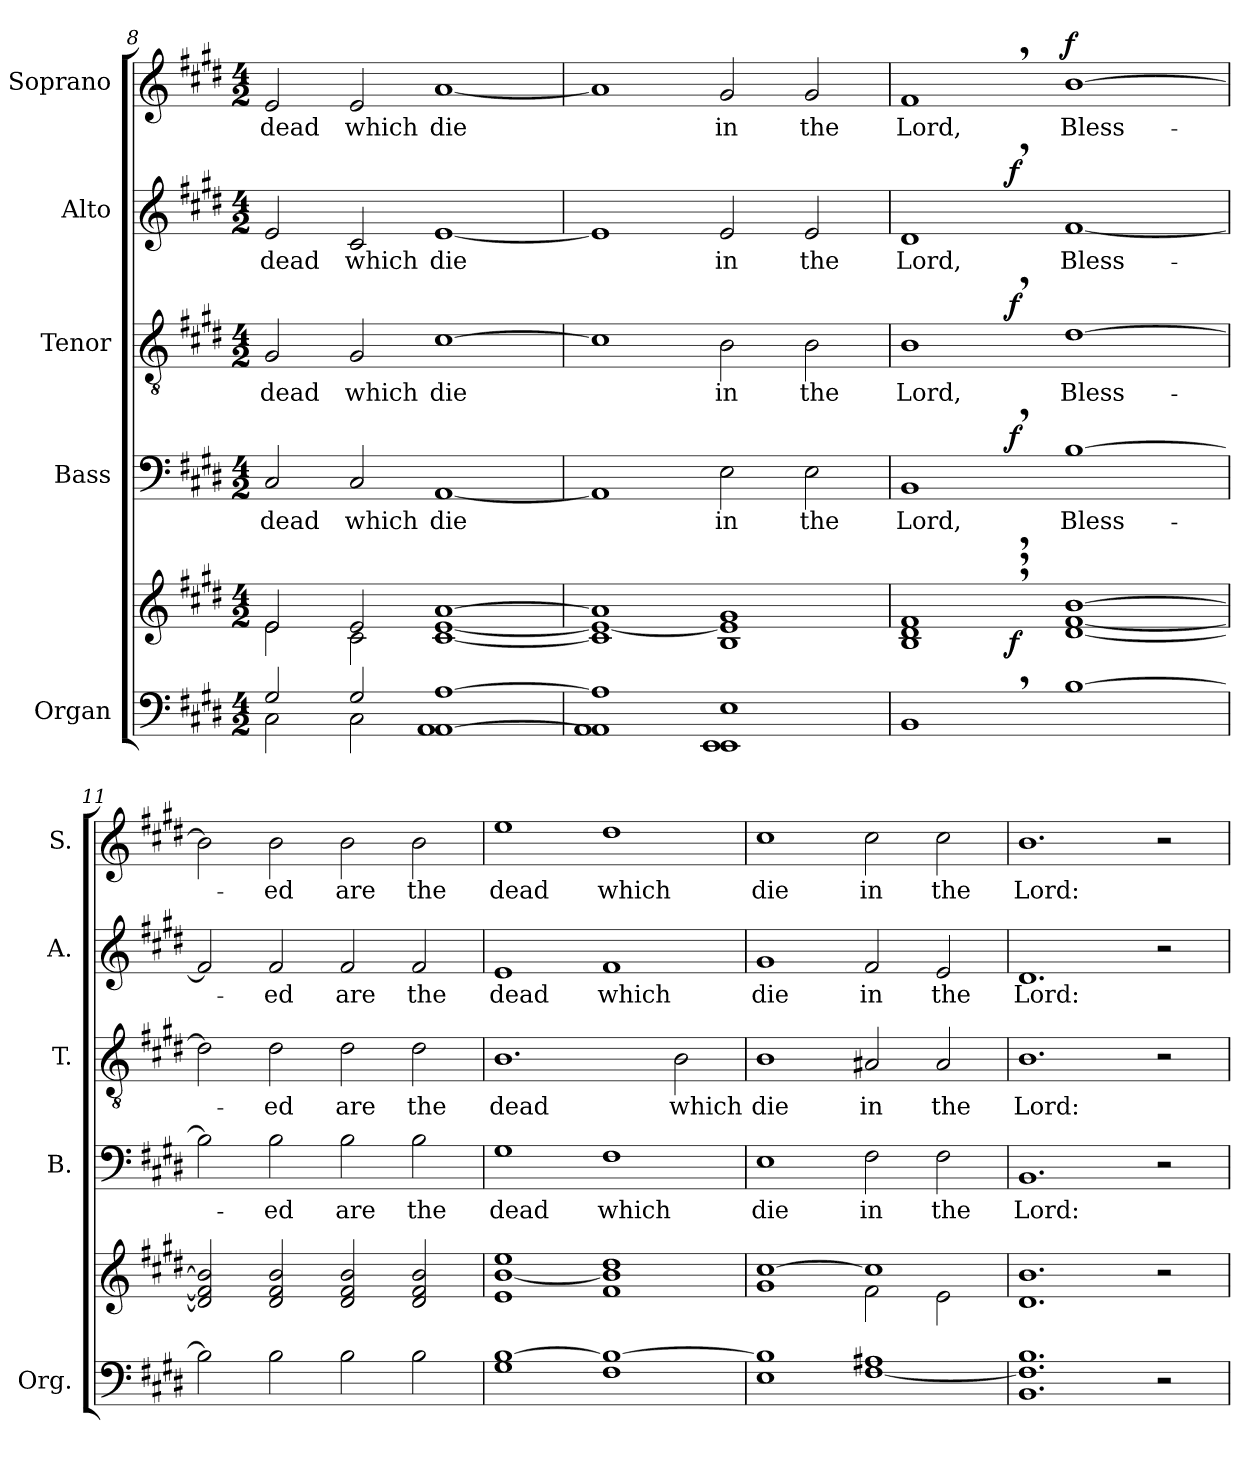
**kern	**kern	**dynam	**kern	**text	**dynam	**kern	**text	**dynam	**kern	**text	**dynam	**kern	**text	**dynam
*part5	*part5	*part5	*part4	*part4	*part4	*part3	*part3	*part3	*part2	*part2	*part2	*part1	*part1	*part1
*staff6	*staff5	*staff5/6	*staff4	*staff4	*staff4	*staff3	*staff3	*staff3	*staff2	*staff2	*staff2	*staff1	*staff1	*staff1
*I"Organ	*	*	*I"Bass	*	*	*I"Tenor	*	*	*I"Alto	*	*	*I"Soprano	*	*
*I'Org.	*	*	*I'B.	*	*	*I'T.	*	*	*I'A.	*	*	*I'S.	*	*
*clefF4	*clefG2	*	*clefF4	*	*	*clefGv2	*	*	*clefG2	*	*	*clefG2	*	*
*k[f#c#g#d#]	*k[f#c#g#d#]	*	*k[f#c#g#d#]	*	*	*k[f#c#g#d#]	*	*	*k[f#c#g#d#]	*	*	*k[f#c#g#d#]	*	*
*E:	*E:	*	*E:	*	*	*E:	*	*	*E:	*	*	*E:	*	*
*M4/2	*M4/2	*	*M4/2	*	*	*M4/2	*	*	*M4/2	*	*	*M4/2	*	*
=8	=8	=8	=8	=8	=8	=8	=8	=8	=8	=8	=8	=8	=8	=8
*^	*^	*	*	*	*	*	*	*	*	*	*	*	*	*
!	!	!	!	!	!	!LO:LY:b	!	!	!LO:LY:b	!	!	!LO:LY:b	!	!	!LO:LY:b	!
2G#/	2C#\	2e/	2e\	.	2C#/	dead	.	2G#/	dead	.	2e/	dead	.	2e/	dead	.
!	!	!	!	!	!	!LO:LY:b	!	!	!LO:LY:b	!	!	!LO:LY:b	!	!	!LO:LY:b	!
2G#/	2C#\	2e/	2c#\	.	2C#/	which	.	2G#/	which	.	2c#/	which	.	2e/	which	.
!	!	!	!	!	!	!LO:LY:b	!	!	!LO:LY:b	!	!	!LO:LY:b	!	!	!LO:LY:b	!
[>1AA [>1A	1AA	[>1a	[<1c# [<1e	.	[1AA	die	.	[1c#	die	.	[1e	die	.	[1a	die	.
=9	=9	=9	=9	=9	=9	=9	=9	=9	=9	=9	=9	=9	=9	=9	=9	=9
1AA] 1A]	1AA	1a]	1c#] 1e_	.	1AA]	.	.	1c#]	.	.	1e]	.	.	1a]	.	.
!	!	!	!	!	!	!LO:LY:b	!	!	!LO:LY:b	!	!	!LO:LY:b	!	!	!LO:LY:b	!
1EE 1E	1EE	1g#	1B 1e]	.	2E\	in	.	2B\	in	.	2e/	in	.	2g#/	in	.
!	!	!	!	!	!	!LO:LY:b	!	!	!LO:LY:b	!	!	!LO:LY:b	!	!	!LO:LY:b	!
.	.	.	.	.	2E\	the	.	2B\	the	.	2e/	the	.	2g#/	the	.
*v	*v	*	*	*	*	*	*	*	*	*	*	*	*	*	*	*
!!LO:PB:g=z
=10	=10	=10	=10	=10	=10	=10	=10	=10	=10	=10	=10	=10	=10	=10	=10
!	!	!	!	!	!LO:LY:b	!	!	!LO:LY:b	!	!	!LO:LY:b	!	!	!LO:LY:b	!
*	*	*	*	*^	*	*	*^	*	*	*^	*	*	*	*	*
1BB,>	1B,> 1d#,> 1f#,>	2.ryy	.	1BB,>	2.ryy	Lord,	.	1B,>	2.ryy	Lord,	.	1d#,>	2.ryy	Lord,	.	1f#,>	Lord,	.
!	!	!	!LO:DY:b	!	!	!	!LO:DY:a	!	!	!	!LO:DY:a	!	!	!	!LO:DY:a	!	!	!
.	.	1ryy	f	.	1ryy	.	f	.	1ryy	.	f	.	1ryy	.	f	.	.	.
!	!	!	!	!	!	!LO:LY:b	!	!	!	!LO:LY:b	!	!	!	!LO:LY:b	!	!	!LO:LY:b	!LO:DY:a
[1B	[1d# [1f# [1b	.	.	[1B	.	Bless-	.	[1d#	.	Bless-	.	[1f#	.	Bless-	.	[1b	Bless-	f
.	.	4ryy	.	.	4ryy	.	.	.	4ryy	.	.	.	4ryy	.	.	.	.	.
*	*v	*v	*	*	*	*	*	*v	*v	*	*	*v	*v	*	*	*	*	*
*	*	*	*v	*v	*	*	*	*	*	*	*	*	*	*	*
=11	=11	=11	=11	=11	=11	=11	=11	=11	=11	=11	=11	=11	=11	=11
2B\]	2d#/] 2f#/] 2b/]	.	2B\]	.	.	2d#\]	.	.	2f#/]	.	.	2b\]	.	.
!	!	!	!	!LO:LY:b	!	!	!LO:LY:b	!	!	!LO:LY:b	!	!	!LO:LY:b	!
2B\	2d#/ 2f#/ 2b/	.	2B\	-ed	.	2d#\	-ed	.	2f#/	-ed	.	2b\	-ed	.
!	!	!	!	!LO:LY:b	!	!	!LO:LY:b	!	!	!LO:LY:b	!	!	!LO:LY:b	!
2B\	2d#/ 2f#/ 2b/	.	2B\	are	.	2d#\	are	.	2f#/	are	.	2b\	are	.
!	!	!	!	!LO:LY:b	!	!	!LO:LY:b	!	!	!LO:LY:b	!	!	!LO:LY:b	!
2B\	2d#/ 2f#/ 2b/	.	2B\	the	.	2d#\	the	.	2f#/	the	.	2b\	the	.
=12	=12	=12	=12	=12	=12	=12	=12	=12	=12	=12	=12	=12	=12	=12
*	*^	*	*	*	*	*	*	*	*	*	*	*	*	*
!	!	!	!	!	!LO:LY:b	!	!	!LO:LY:b	!	!	!LO:LY:b	!	!	!LO:LY:b	!
1G# [1B	1ee	1e [<1b	.	1G#	dead	.	1.B	dead	.	1e	dead	.	1ee	dead	.
!	!	!	!	!	!LO:LY:b	!	!	!	!	!	!LO:LY:b	!	!	!LO:LY:b	!
1F# 1B_	1dd#	1f# 1b]	.	1F#	which	.	.	.	.	1f#	which	.	1dd#	which	.
!	!	!	!	!	!	!	!	!LO:LY:b	!	!	!	!	!	!	!
.	.	.	.	.	.	.	2B\	which	.	.	.	.	.	.	.
!!LO:LB:g=z
=13	=13	=13	=13	=13	=13	=13	=13	=13	=13	=13	=13	=13	=13	=13	=13
!	!	!	!	!	!LO:LY:b	!	!	!LO:LY:b	!	!	!LO:LY:b	!	!	!LO:LY:b	!
1E 1B]	[>1cc#	1g#	.	1E	die	.	1B	die	.	1g#	die	.	1cc#	die	.
!	!	!	!	!	!LO:LY:b	!	!	!LO:LY:b	!	!	!LO:LY:b	!	!	!LO:LY:b	!
[1F# 1A#X	1cc#]	2f#\	.	2F#\	in	.	2A#X/	in	.	2f#/	in	.	2cc#\	in	.
!	!	!	!	!	!LO:LY:b	!	!	!LO:LY:b	!	!	!LO:LY:b	!	!	!LO:LY:b	!
.	.	2e\	.	2F#\	the	.	2A#/	the	.	2e/	the	.	2cc#\	the	.
=14	=14	=14	=14	=14	=14	=14	=14	=14	=14	=14	=14	=14	=14	=14	=14
!	!	!	!	!	!LO:LY:b	!	!	!LO:LY:b	!	!	!LO:LY:b	!	!	!LO:LY:b	!
*	*v	*v	*	*	*	*	*	*	*	*	*	*	*	*	*
1.BB 1.F#] 1.B	1.d# 1.b	.	1.BB	Lord:	.	1.B	Lord:	.	1.d#	Lord:	.	1.b	Lord:	.
2r	2r	.	2r	.	.	2r	.	.	2r	.	.	2r	.	.
=	=	=	=	=	=	=	=	=	=	=	=	=	=	=
*-	*-	*-	*-	*-	*-	*-	*-	*-	*-	*-	*-	*-	*-	*-
